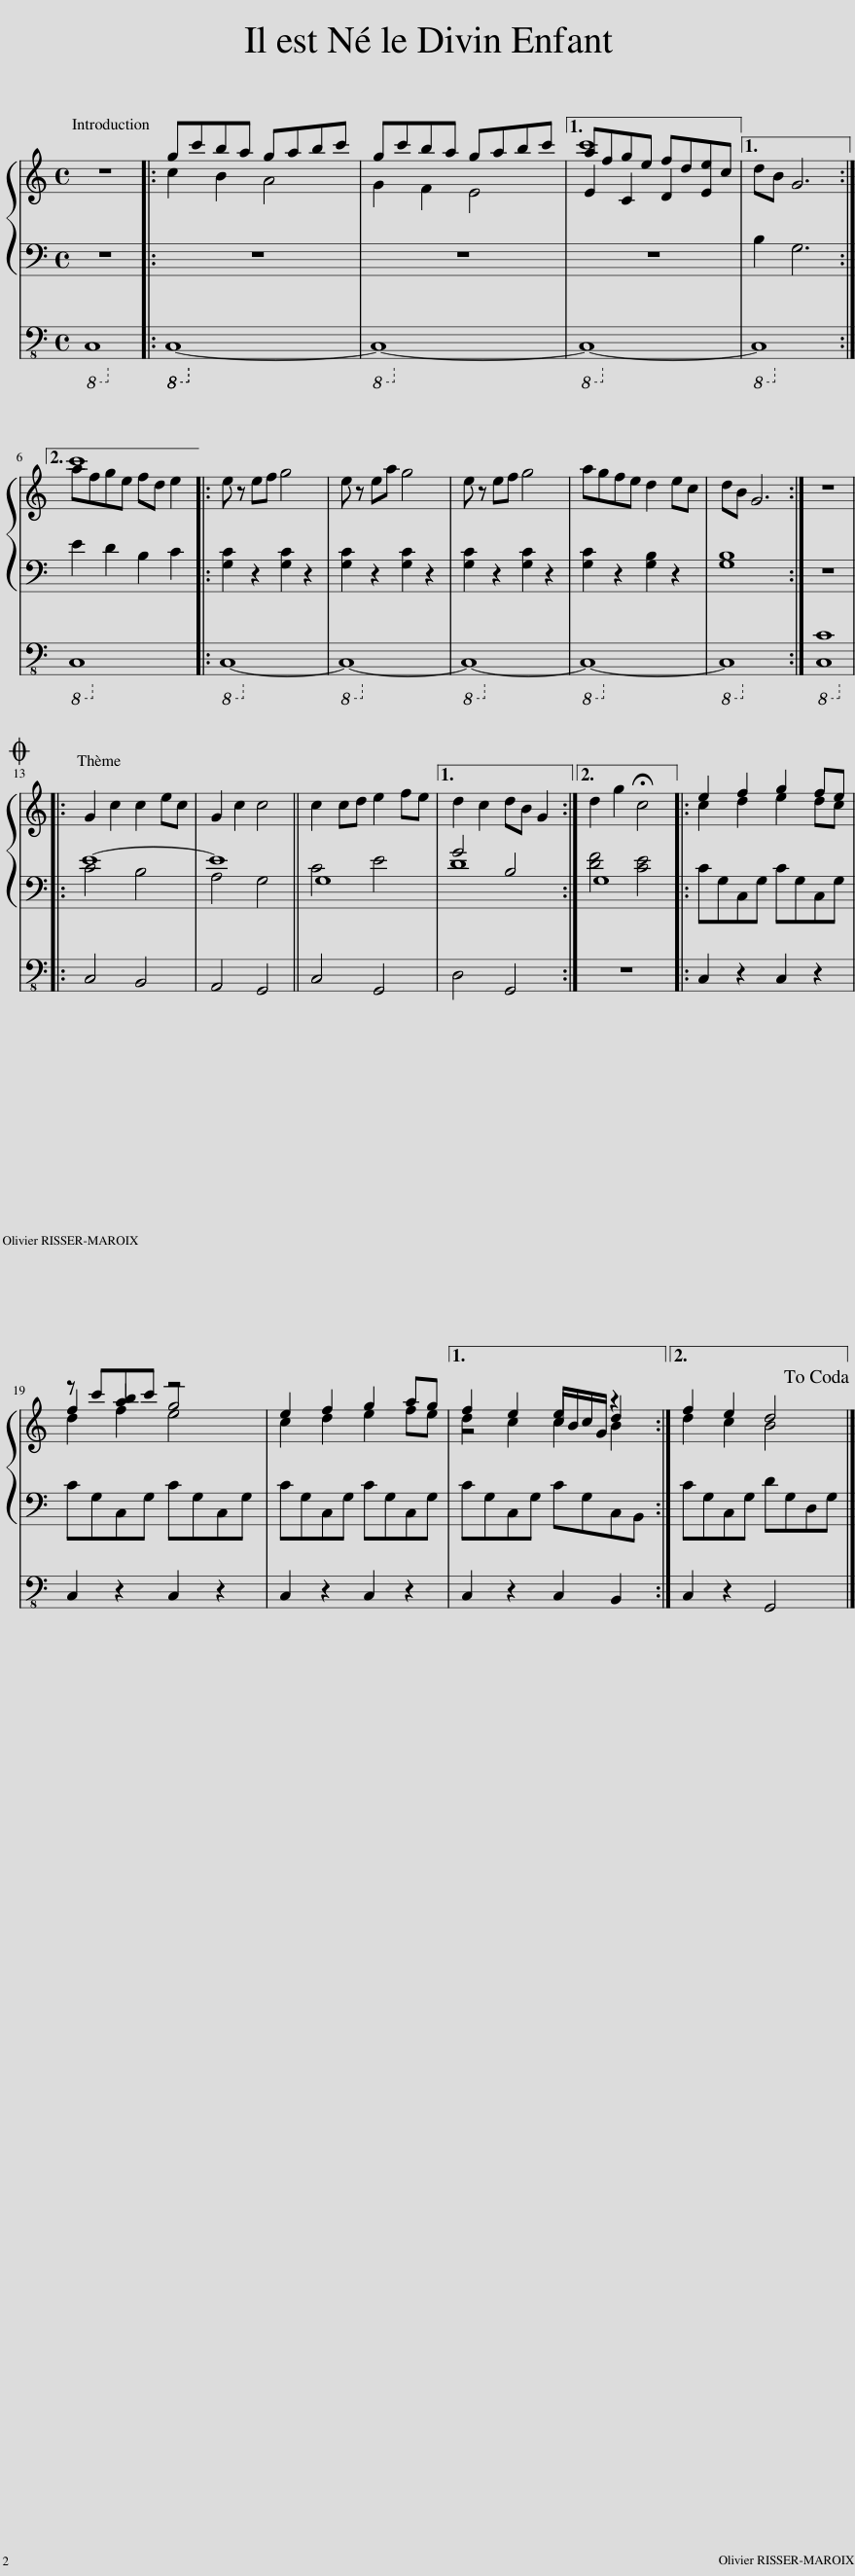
X:1
%%score { ( 1 4 5 ) | ( 2 6 ) | 3 }
L:1/8
M:4/4
I:linebreak $
K:C
V:1 treble
V:4 treble
V:5 treble
V:2 bass
V:6 bass
V:3 bass-8
V:1
 z8 |: gc'ba gabc' | gc'ba gabc' |1 c'8 ||1 dB G6 :|2$ %5
 c'8 |: e z ef g4 | e z ea g4 | e z ef g4 | agfe d2 ec | %10
 dB G6 :| z8 |:$O G2 c2 c2 ec | G2 c2 c4 || c2 cd e2 fe |1 %15
 d2 c2 dB G2 :|2 d2 g2 !fermata!c4 |: e2 f2 g2 fe |$ f2 a2 g4 | e2 f2 g2 ag |1 %20
 f2 e2 e2 d2 :|2 f2 e2 d4!dacoda! |] %22
V:2
 z8 |: z8 | z8 |1 z8 ||1 B,2 G,6 :|2$ %5
 E2 D2 B,2 C2 |: [G,C]2 z2 [G,C]2 z2 | [G,C]2 z2 [G,C]2 z2 | [G,C]2 z2 [G,C]2 z2 | [G,C]2 z2 [G,B,]2 z2 | %10
 [G,B,]8 :| z8 |:$ E8- | E8 || G,8 |1 %15
 G4 B,4 :|2 G,8 |: CG,C,G, CG,C,G, |$ CG,C,G, CG,C,G, | CG,C,G, CG,C,G, |1 %20
 CG,C,G, CG,C,B,, :|2 CG,C,G, DG,D,G, |] %22
V:3
!8vb(! C,,8!8vb)! |:!8vb(!!8vb(! C,,8-!8vb)!!8vb)! |!8vb(! C,,8-!8vb)! |1!8vb(! C,,8-!8vb)! ||1!8vb(! C,,8!8vb)! :|2$ %5
!8vb(! C,,8!8vb)! |:!8vb(! C,,8-!8vb)! |!8vb(! C,,8-!8vb)! |!8vb(! C,,8-!8vb)! |!8vb(! C,,8-!8vb)! | %10
!8vb(! C,,8!8vb)! :|!8vb(! [C,,C,]8!8vb)! |:$ C,4 B,,4 | A,,4 G,,4 || C,4 G,,4 |1 %15
 D,4 G,,4 :|2 z8 |: C,2 z2 C,2 z2 |$ C,2 z2 C,2 z2 | C,2 z2 C,2 z2 |1 %20
 C,2 z2 C,2 B,,2 :|2 C,2 z2 G,,4 |] %22
V:4
 x8 |: c2 B2 A4 | G2 F2 E4 |1 afge fdec ||1 x8 :|2$ %5
 afge fd e2 |: x8 | x8 | x8 | x8 | %10
 x8 :| x8 |:$ x8 | x8 || x8 |1 %15
 x8 :|2 x8 |: c2 d2 e2 dc |$ d2 f2 e4 | c2 d2 e2 fe |1 %20
 d2 c2 c2 B2 :|2 d2 c2 B4 |] %22
V:5
 x8 |: x8 | x8 |1 E2 C2 D2 E2 ||1 x8 :|2$ %5
 x8 |: x8 | x8 | x8 | x8 | %10
 x8 :| x8 |:$ x8 | x8 || x8 |1 %15
 x8 :|2 x8 |: x8 |$ z c'bc' z4 | x8 |1 %20
 z4 c/B/c/G/ z2 :|2 x8 |] %22
V:6
 x8 |: x8 | x8 |1 x8 ||1 x8 :|2$ %5
 x8 |: x8 | x8 | x8 | x8 | %10
 x8 :| x8 |:$ C4 B,4 | A,4 G,4 || C4 E4 |1 %15
 D8 :|2 [DF]4 [CE]4 |: x8 |$ x8 | x8 |1 %20
 x8 :|2 x8 |] %22
